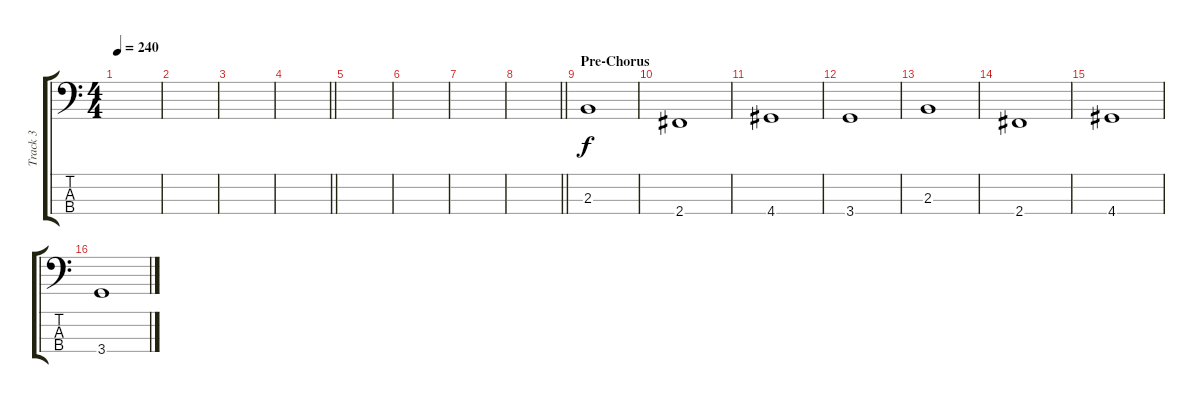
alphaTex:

\track ("Track 3" "Track 3") {instrument electricbassfinger}
\staff {score tabs}
\tuning (G2 D2 A1 E1) {hide}
\ts (4 4)
\section ("" "")
\tempo 240
\clef f4
\ks c
|
|
|
\barLineRight lightlight
|
|
|
|
\barLineRight lightlight
|
\section ("" "Pre-Chorus")
2.3.1 |
2.4.1 |
4.4.1 |
3.4.1 |
2.3.1 |
2.4.1 |
4.4.1 |
3.4.1
